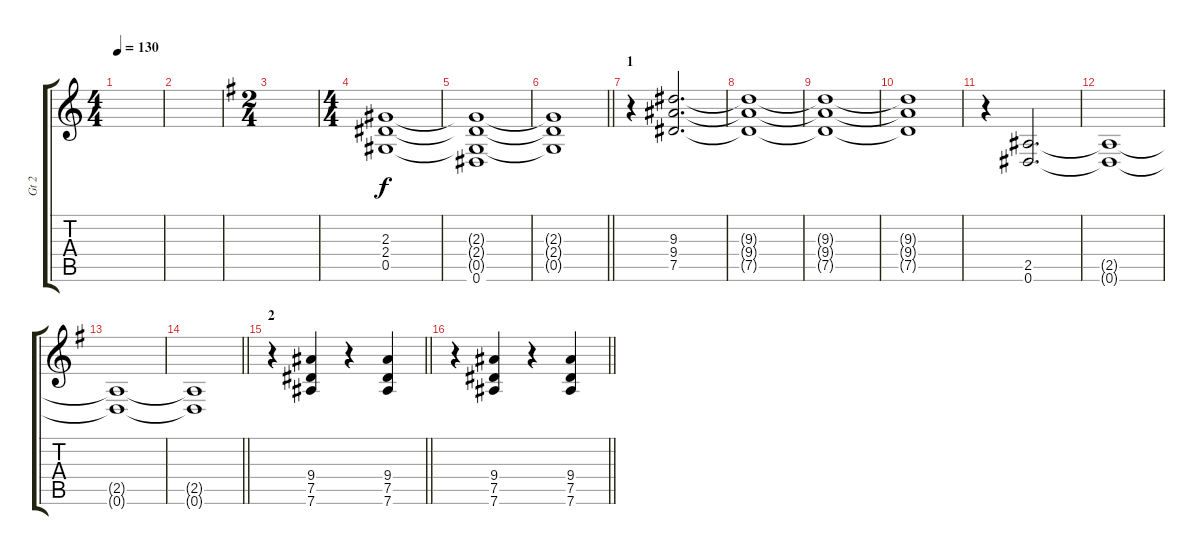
\track ("Gt 2" "Gt 2") {instrument distortionguitar}
\staff {score tabs}
\tuning (Eb4 Bb3 Gb3 Db3 Ab2 Eb2) {hide}
\ts (4 4)
\tempo 130
\clef g2
\ks c
|
|
\ts (2 4)
\ks eminor
|
\ts (4 4)
(2.3 2.4 0.5).1 |
(2.3{t} 2.4{t} 0.5{t} 0.6).1 |
\barLineRight lightlight
(2.3{t} 2.4{t} 0.5{t}).1 |
\section ("" "1")
r.4 (9.3 9.4 7.5).2{d} |
(9.3{t} 9.4{t} 7.5{t}).1 |
(9.3{t} 9.4{t} 7.5{t}).1 |
(9.3{t} 9.4{t} 7.5{t}).1 |
r.4 (2.5 0.6).2{d} |
(2.5{t} 0.6{t}).1 |
(2.5{t} 0.6{t}).1 |
\barLineRight lightlight
(2.5{t} 0.6{t}).1 |
\section ("" "2")
\barLineRight lightlight
r.4 (9.4 7.5 7.6).4 r.4 (9.4 7.5 7.6).4 |
\section ("" "")
\barLineRight lightlight
r.4 (9.4 7.5 7.6).4 r.4 (9.4 7.5 7.6).4
